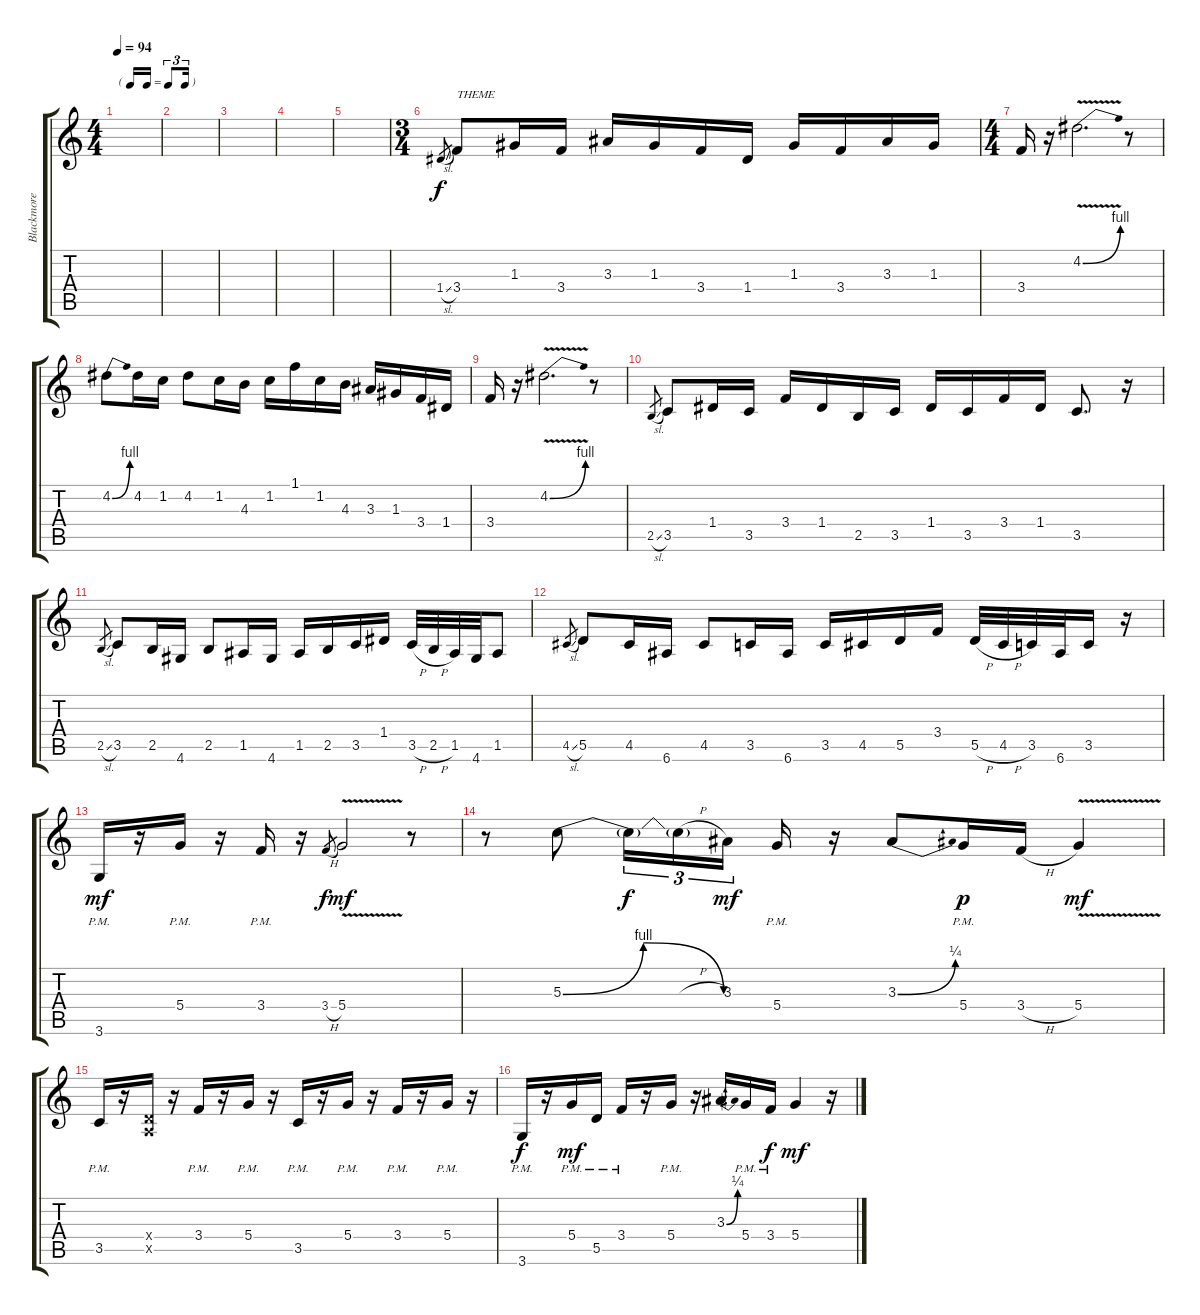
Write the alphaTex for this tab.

\track ("Blackmore Rythm" "Blackmore ") {instrument overdrivenguitar}
\staff {score tabs}
\tuning (E4 B3 G3 D3 A2 E2) {hide}
\ts (4 4)
\tf triplet16th
\tempo 94
\clef g2
\ks c
|
|
|
|
|
\ts (3 4)
1.4{sl}.8{gr} 3.4.8{txt "THEME" volume 12 instrument overdrivenguitar} 1.3.16 3.4.16 3.3.16 1.3.16 3.4.16 1.4.16 1.3.16 3.4.16 3.3.16 1.3.16 |
\ts (4 4)
3.4.16 r.16 4.2{be (bend 0 0 60 4) v}.2{d} r.8 |
4.2{be (bend 0 0 60 4)}.8 4.2.16 1.2.16 4.2.8 1.2.16 4.3.16 1.2.16 1.1.16 1.2.16 4.3.16 3.3.16 1.3.16 3.4.16 1.4.16 |
3.4.16 r.16 4.2{be (bend 0 0 60 4) v}.2{d} r.8 |
2.5{sl}.8{gr} 3.5.8 1.4.16 3.5.16 3.4.16 1.4.16 2.5.16 3.5.16 1.4.16 3.5.16 3.4.16 1.4.16 3.5.8{d} r.16 |
2.5{sl}.8{gr} 3.5.8 2.5.16 4.6.16 2.5.8 1.5.16 4.6.16 1.5.16 2.5.16 3.5.16 1.4.16 3.5{h}.32 2.5{h}.32 1.5.32 4.6.32 1.5.8 |
4.5{sl}.8{gr} 5.5.8 4.5.16 6.6.16 4.5.8 3.5.16 6.6.16 3.5.16 4.5.16 5.5.16 3.4.16 5.5{h}.32 4.5{h}.32 3.5.32 6.6.32 3.5.16 r.16 |
3.6{pm}.16{dy mf volume 8} r.16 5.4{pm}.16 r.16 3.4{pm}.16 r.16 3.4{h}.8{gr dy f} 5.4{v}.2{dy mf} r.8 |
r.8 5.3{be (bendrelease 0 0 15 4 45 4 60 0)}.8 5.3{t}.16{tu (3 2) dy f} 5.3{h t}.16{tu (3 2)} 3.3.16{tu (3 2) dy mf beam splitsecondary} 5.4{pm}.16 r.16 3.3{be (bend 0 0 60 1)}.8 5.4{pm}.16{dy p} 3.4{h}.16 5.4{v}.4{dy mf} |
3.5{pm}.16 r.16 (0.4{x} 0.5{x}).16 r.16 3.4{pm}.16 r.16 5.4{pm}.16 r.16 3.5{pm}.16 r.16 5.4{pm}.16 r.16 3.4{pm}.16 r.16 5.4{pm}.16 r.16 |
3.6{pm}.16{dy f} r.16 5.4{pm}.16{dy mf} 5.5{pm}.16 3.4{pm}.16 r.16 5.4{pm}.16 r.16 3.3{be (bend 0 0 60 1)}.16 5.4{pm}.16 3.4{pm}.16{dy f} 5.4.4{dy mf} r.16
